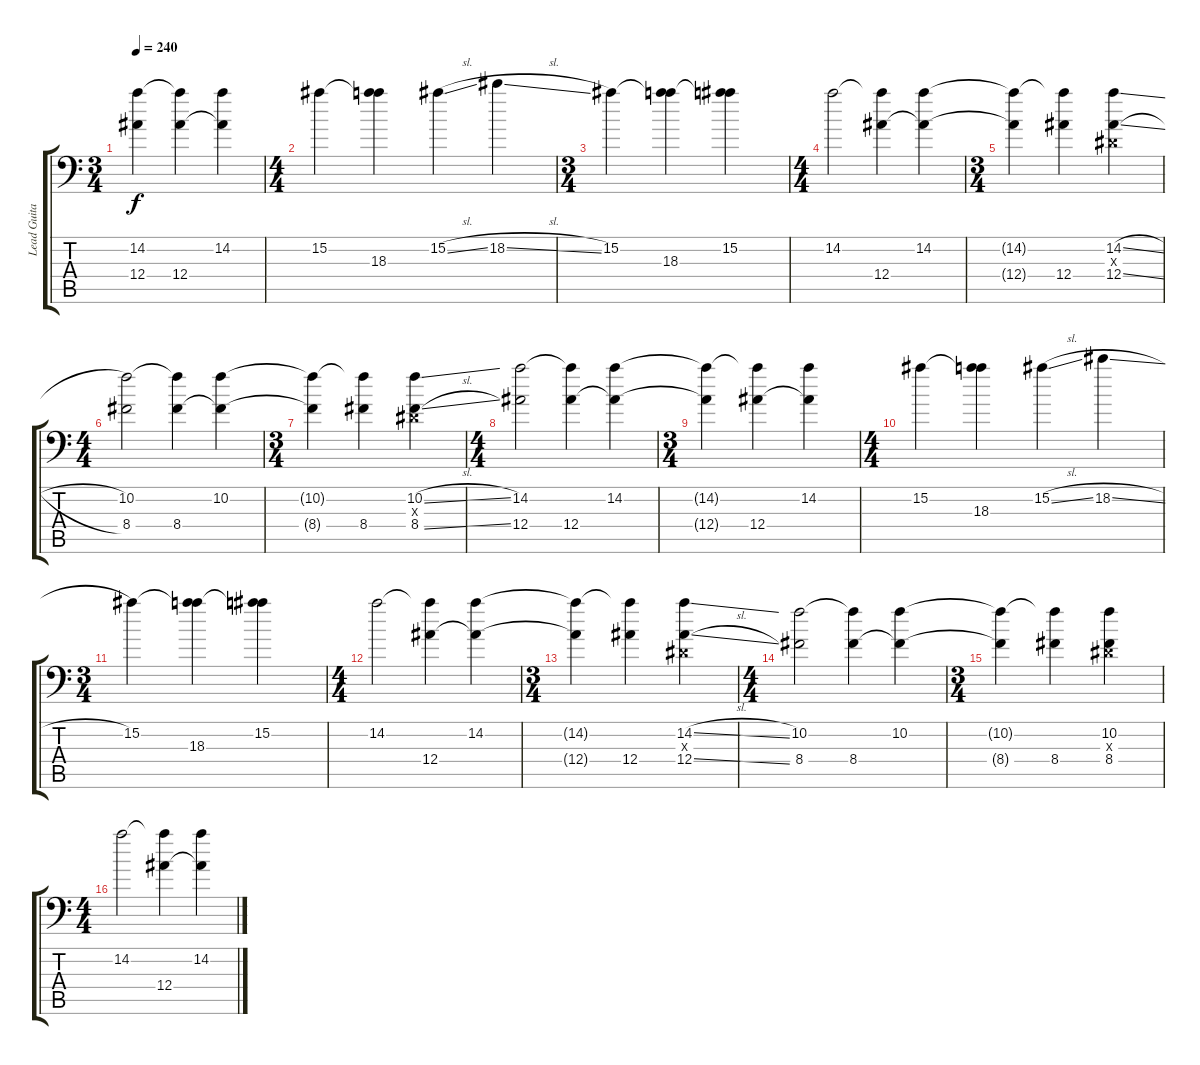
\track ("Lead Guitar" "Lead Guita") {instrument overdrivenguitar}
\staff {score tabs}
\tuning (C4 G3 Eb3 Bb2 F2 Bb1) {hide}
\ts (3 4)
\tempo 240
\clef f4
\ks c
(14.2{t} 12.4{t}).4{dy f} (14.2{t} 12.4).4 (14.2 12.4{t}).4 |
\ts (4 4)
15.2.4 (15.2{t} 18.3).4 15.2{sl}.4 18.2{sl}.4 |
\ts (3 4)
15.2.4 (15.2{t} 18.3).4 (15.2 18.3{t}).4 |
\ts (4 4)
14.2.2 (14.2{t} 12.4).4 (14.2 12.4{t}).4 |
\ts (3 4)
(14.2{t} 12.4{t}).4 (14.2{t} 12.4).4 (14.2{sl} 0.3{x} 12.4{sl}).4 |
\ts (4 4)
(10.2 8.4).2 (10.2{t} 8.4).4 (10.2 8.4{t}).4 |
\ts (3 4)
(10.2{t} 8.4{t}).4 (10.2{t} 8.4).4 (10.2{sl} 0.3{x} 8.4{sl}).4 |
\ts (4 4)
(14.2 12.4).2 (14.2{t} 12.4).4 (14.2 12.4{t}).4 |
\ts (3 4)
(14.2{t} 12.4{t}).4 (14.2{t} 12.4).4 (14.2 12.4{t}).4 |
\ts (4 4)
15.2.4 (15.2{t} 18.3).4 15.2{sl}.4 18.2{sl}.4 |
\ts (3 4)
15.2.4 (15.2{t} 18.3).4 (15.2 18.3{t}).4 |
\ts (4 4)
14.2.2 (14.2{t} 12.4).4 (14.2 12.4{t}).4 |
\ts (3 4)
(14.2{t} 12.4{t}).4 (14.2{t} 12.4).4 (14.2{sl} 0.3{x} 12.4{sl}).4 |
\ts (4 4)
(10.2 8.4).2 (10.2{t} 8.4).4 (10.2 8.4{t}).4 |
\ts (3 4)
(10.2{t} 8.4{t}).4 (10.2{t} 8.4).4 (10.2 0.3{x} 8.4).4 |
\ts (4 4)
14.2.2 (14.2{t} 12.4).4 (14.2 12.4{t}).4
